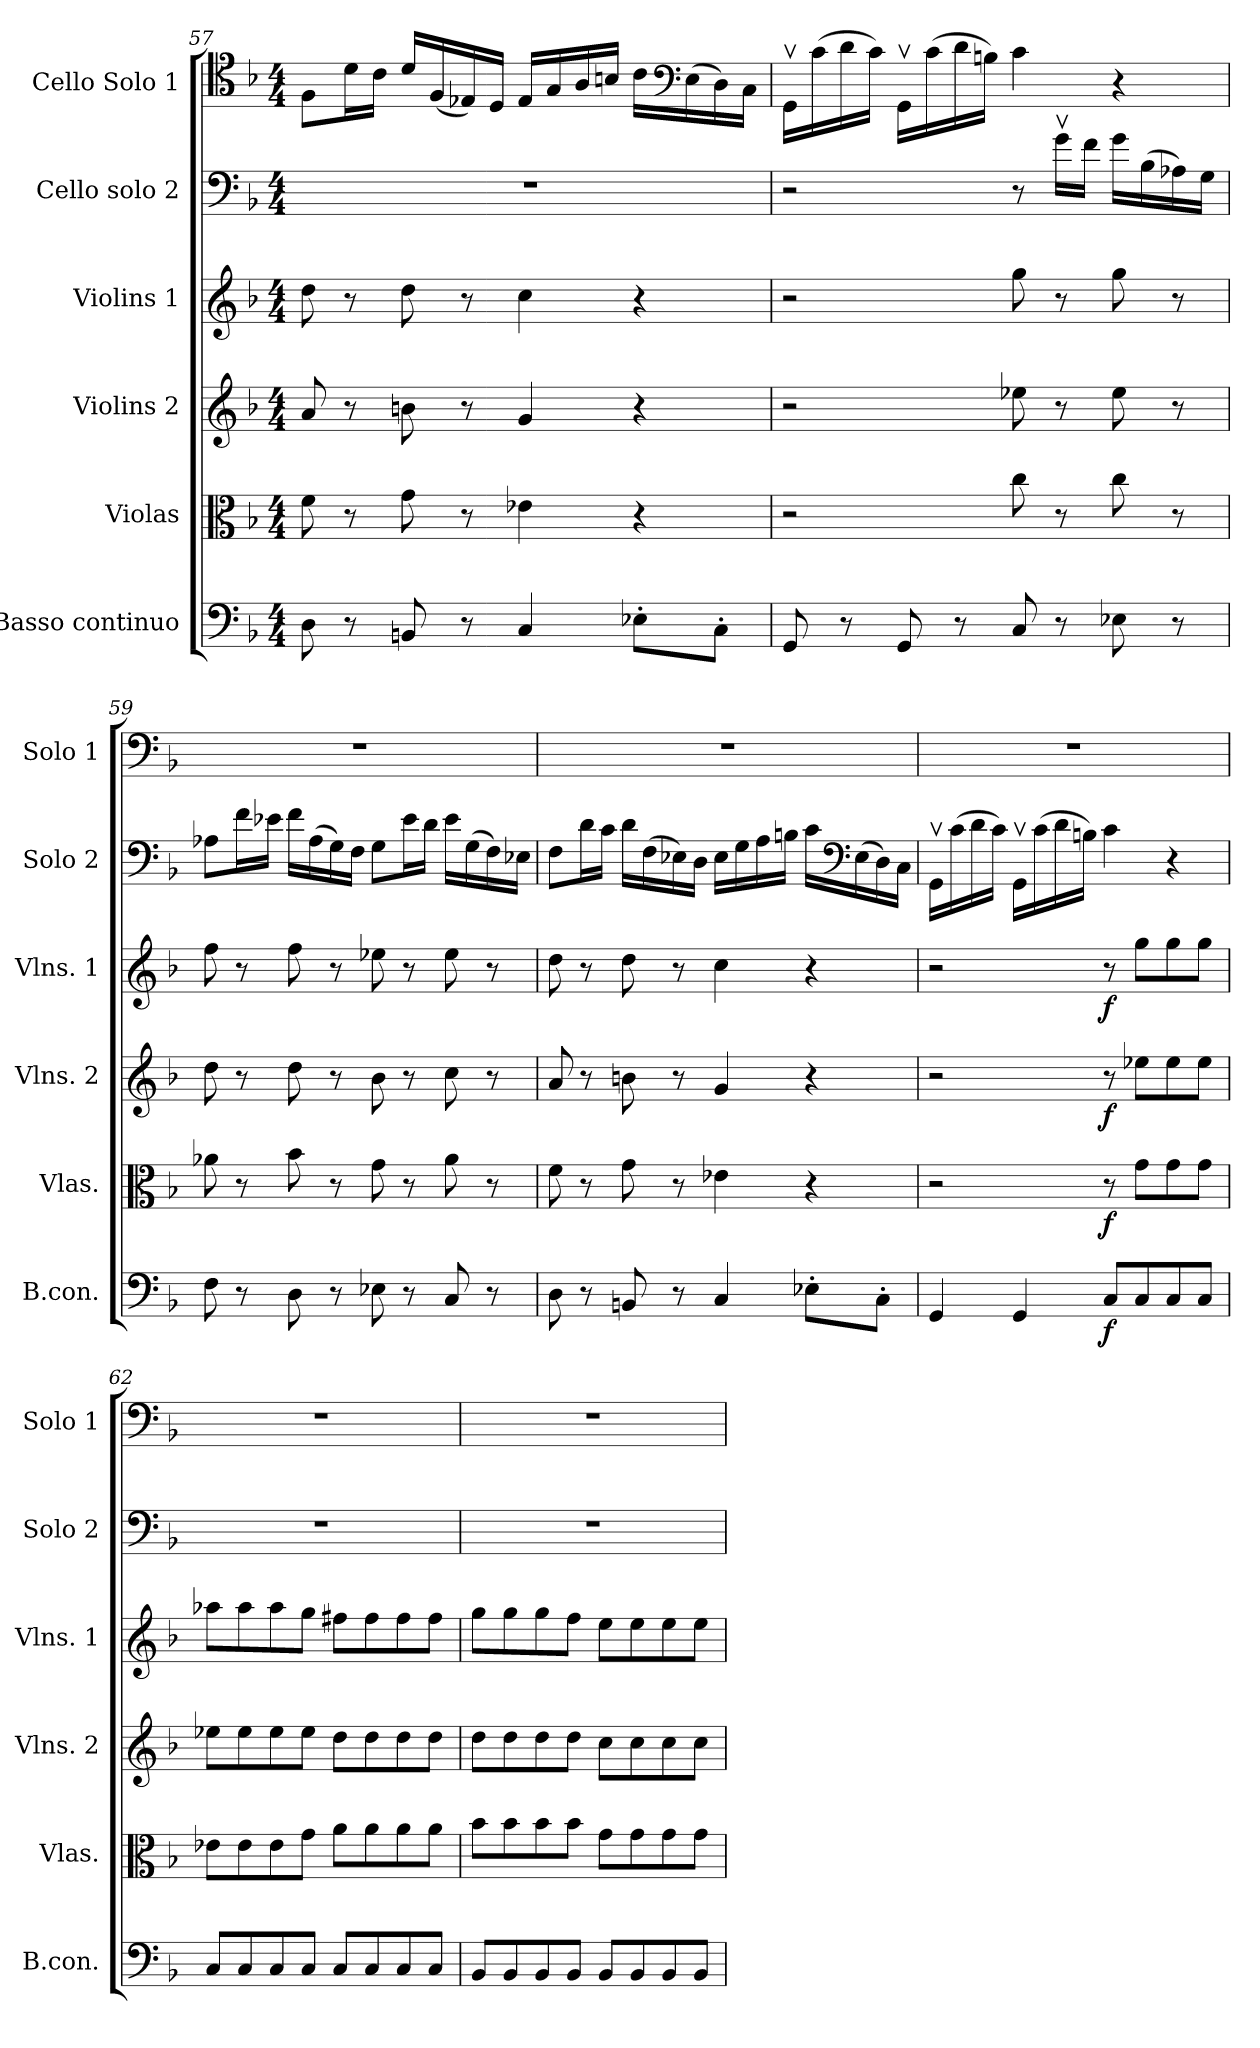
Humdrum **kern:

**kern	**dynam	**kern	**dynam	**kern	**dynam	**kern	**dynam	**kern	**kern
*part6	*part6	*part5	*part5	*part4	*part4	*part3	*part3	*part2	*part1
*staff6	*staff6	*staff5	*staff5	*staff4	*staff4	*staff3	*staff3	*staff2	*staff1
*I"Basso continuo	*	*I"Violas	*	*I"Violins 2	*	*I"Violins 1	*	*I"Cello solo 2	*I"Cello Solo 1
*I'B.con.	*	*I'Vlas.	*	*I'Vlns. 2	*	*I'Vlns. 1	*	*I'Solo 2	*I'Solo 1
*clefF4	*	*clefC3	*	*clefG2	*	*clefG2	*	*clefF4	*clefC4
*k[b-]	*	*k[b-]	*	*k[b-]	*	*k[b-]	*	*k[b-]	*k[b-]
*M4/4	*	*M4/4	*	*M4/4	*	*M4/4	*	*M4/4	*M4/4
=57	=57	=57	=57	=57	=57	=57	=57	=57	=57
8D\	.	8f\	.	8a/	.	8dd\	.	1r	8F\L
8r	.	8r	.	8r	.	8r	.	.	16d\L
.	.	.	.	.	.	.	.	.	16c\JJ
8BBn/	.	8g\	.	8bn\	.	8dd\	.	.	16d/LL
.	.	.	.	.	.	.	.	.	(<16F/
8r	.	8r	.	8r	.	8r	.	.	16E-X/)
.	.	.	.	.	.	.	.	.	16D/JJ
4C/	.	4e-X\	.	4g/	.	4cc\	.	.	16E-/LL
.	.	.	.	.	.	.	.	.	16G/
.	.	.	.	.	.	.	.	.	16A/
.	.	.	.	.	.	.	.	.	16Bn/JJ
8E-X'\L	.	4r	.	4r	.	4r	.	.	16c\LL
*	*	*	*	*	*	*	*	*	*clefF4
.	.	.	.	.	.	.	.	.	(>16E-\
8C'\J	.	.	.	.	.	.	.	.	16D\)
.	.	.	.	.	.	.	.	.	16C\JJ
!!LO:PB:g=z
=58	=58	=58	=58	=58	=58	=58	=58	=58	=58
8GG/	.	2r	.	2r	.	2r	.	2r	16GGv\LL
.	.	.	.	.	.	.	.	.	(>16c\
8r	.	.	.	.	.	.	.	.	16d\
.	.	.	.	.	.	.	.	.	16c\JJ)
8GG/	.	.	.	.	.	.	.	.	16GGv\LL
.	.	.	.	.	.	.	.	.	(>16c\
8r	.	.	.	.	.	.	.	.	16d\
.	.	.	.	.	.	.	.	.	16Bn\JJ)
8C/	.	8cc\	.	8ee-X\	.	8gg\	.	8r	4c\
8r	.	8r	.	8r	.	8r	.	16gv\LL	.
.	.	.	.	.	.	.	.	16f\JJ	.
8E-X\	.	8cc\	.	8ee-\	.	8gg\	.	16g\LL	4r
.	.	.	.	.	.	.	.	(>16B-\	.
8r	.	8r	.	8r	.	8r	.	16A-X\)	.
.	.	.	.	.	.	.	.	16G\JJ	.
=59	=59	=59	=59	=59	=59	=59	=59	=59	=59
8F\	.	8a-X\	.	8dd\	.	8ff\	.	8A-X\L	1r
8r	.	8r	.	8r	.	8r	.	16f\L	.
.	.	.	.	.	.	.	.	16e-X\JJ	.
8D\	.	8b-\	.	8dd\	.	8ff\	.	16f\LL	.
.	.	.	.	.	.	.	.	(>16A-\	.
8r	.	8r	.	8r	.	8r	.	16G\)	.
.	.	.	.	.	.	.	.	16F\JJ	.
8E-X\	.	8g\	.	8b-\	.	8ee-X\	.	8G\L	.
8r	.	8r	.	8r	.	8r	.	16e-\L	.
.	.	.	.	.	.	.	.	16d\JJ	.
8C/	.	8a-\	.	8cc\	.	8ee-\	.	16e-\LL	.
.	.	.	.	.	.	.	.	(>16G\	.
8r	.	8r	.	8r	.	8r	.	16F\)	.
.	.	.	.	.	.	.	.	16E-X\JJ	.
!!LO:LB:g=z
=60	=60	=60	=60	=60	=60	=60	=60	=60	=60
8D\	.	8f\	.	8a/	.	8dd\	.	8F\L	1r
8r	.	8r	.	8r	.	8r	.	16d\L	.
.	.	.	.	.	.	.	.	16c\JJ	.
8BBn/	.	8g\	.	8bn\	.	8dd\	.	16d\LL	.
.	.	.	.	.	.	.	.	(>16F\	.
8r	.	8r	.	8r	.	8r	.	16E-X\)	.
.	.	.	.	.	.	.	.	16D\JJ	.
4C/	.	4e-X\	.	4g/	.	4cc\	.	16E-\LL	.
.	.	.	.	.	.	.	.	16G\	.
.	.	.	.	.	.	.	.	16A\	.
.	.	.	.	.	.	.	.	16Bn\JJ	.
8E-X'\L	.	4r	.	4r	.	4r	.	16c\LL	.
*	*	*	*	*	*	*	*	*clefF4	*
.	.	.	.	.	.	.	.	(>16E-\	.
8C'\J	.	.	.	.	.	.	.	16D\)	.
.	.	.	.	.	.	.	.	16C\JJ	.
=61	=61	=61	=61	=61	=61	=61	=61	=61	=61
4GG/	.	2r	.	2r	.	2r	.	16GGv\LL	1r
.	.	.	.	.	.	.	.	(>16c\	.
.	.	.	.	.	.	.	.	16d\	.
.	.	.	.	.	.	.	.	16c\JJ)	.
4GG/	.	.	.	.	.	.	.	16GGv\LL	.
.	.	.	.	.	.	.	.	(>16c\	.
.	.	.	.	.	.	.	.	16d\	.
.	.	.	.	.	.	.	.	16Bn\JJ)	.
!	!LO:DY:b	!	!LO:DY:b	!	!LO:DY:b	!	!LO:DY:b	!	!
8C/L	f	8r	f	8r	f	8r	f	4c\	.
8C/	.	8g\L	.	8ee-X\L	.	8gg\L	.	.	.
8C/	.	8g\	.	8ee-\	.	8gg\	.	4r	.
8C/J	.	8g\J	.	8ee-\J	.	8gg\J	.	.	.
=62	=62	=62	=62	=62	=62	=62	=62	=62	=62
8C/L	.	8e-X\L	.	8ee-X\L	.	8aa-X\L	.	1r	1r
8C/	.	8e-\	.	8ee-\	.	8aa-\	.	.	.
8C/	.	8e-\	.	8ee-\	.	8aa-\	.	.	.
8C/J	.	8g\J	.	8ee-\J	.	8gg\J	.	.	.
8C/L	.	8a\L	.	8dd\L	.	8ff#X\L	.	.	.
8C/	.	8a\	.	8dd\	.	8ff#\	.	.	.
8C/	.	8a\	.	8dd\	.	8ff#\	.	.	.
8C/J	.	8a\J	.	8dd\J	.	8ff#\J	.	.	.
!!LO:PB:g=z
=63	=63	=63	=63	=63	=63	=63	=63	=63	=63
8BB-/L	.	8b-\L	.	8dd\L	.	8gg\L	.	1r	1r
8BB-/	.	8b-\	.	8dd\	.	8gg\	.	.	.
8BB-/	.	8b-\	.	8dd\	.	8gg\	.	.	.
8BB-/J	.	8b-\J	.	8dd\J	.	8ff\J	.	.	.
8BB-/L	.	8g\L	.	8cc\L	.	8ee\L	.	.	.
8BB-/	.	8g\	.	8cc\	.	8ee\	.	.	.
8BB-/	.	8g\	.	8cc\	.	8ee\	.	.	.
8BB-/J	.	8g\J	.	8cc\J	.	8ee\J	.	.	.
=	=	=	=	=	=	=	=	=	=
*-	*-	*-	*-	*-	*-	*-	*-	*-	*-
